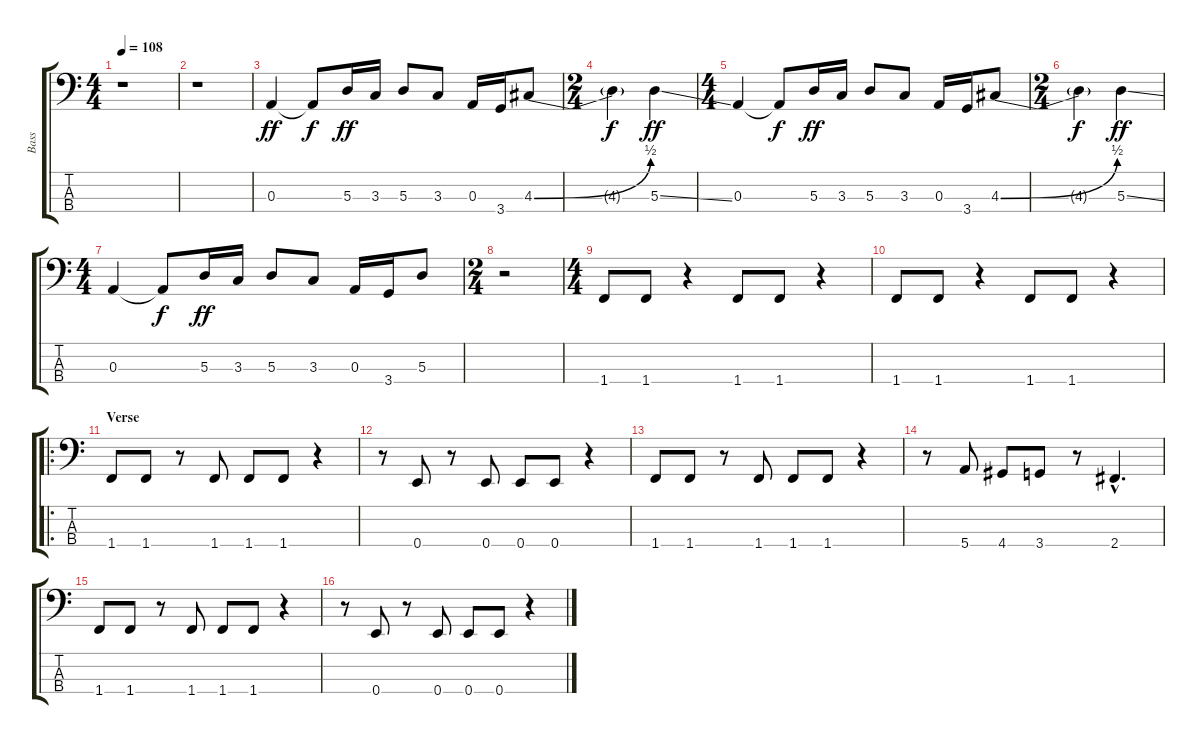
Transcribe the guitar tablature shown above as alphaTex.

\track ("Bass" "Bass") {instrument electricbassfinger}
\staff {score tabs}
\tuning (G2 D2 A1 E1) {hide}
\ts (4 4)
\tempo 108
\clef f4
\ks c
r.1{dy ff instrument electricbassfinger} |
r.1 |
0.3.4 0.3{t}.8{dy f} 5.3.16{dy ff} 3.3.16 5.3.8 3.3.8 0.3.16 3.4.16 4.3{be (bend 0 0 60 2)}.8 |
\ts (2 4)
4.3{t}.4{dy f} 5.3{ss}.4{dy ff} |
\ts (4 4)
0.3.4 0.3{t}.8{dy f} 5.3.16{dy ff} 3.3.16 5.3.8 3.3.8 0.3.16 3.4.16 4.3{be (bend 0 0 60 2)}.8 |
\ts (2 4)
4.3{t}.4{dy f} 5.3{ss}.4{dy ff} |
\ts (4 4)
0.3.4 0.3{t}.8{dy f} 5.3.16{dy ff} 3.3.16 5.3.8 3.3.8 0.3.16 3.4.16 5.3.8 |
\ts (2 4)
r.2 |
\ts (4 4)
1.4.8 1.4.8 r.4 1.4.8 1.4.8 r.4 |
1.4.8 1.4.8 r.4 1.4.8 1.4.8 r.4 |
\ro
\section ("" "Verse")
1.4.8 1.4.8 r.8 1.4.8 1.4.8 1.4.8 r.4 |
r.8 0.4.8 r.8 0.4.8 0.4.8 0.4.8 r.4 |
1.4.8 1.4.8 r.8 1.4.8 1.4.8 1.4.8 r.4 |
r.8 5.4.8 4.4.8 3.4.8 r.8 2.4{hac}.4{d} |
1.4.8 1.4.8 r.8 1.4.8 1.4.8 1.4.8 r.4 |
r.8 0.4.8 r.8 0.4.8 0.4.8 0.4.8 r.4
